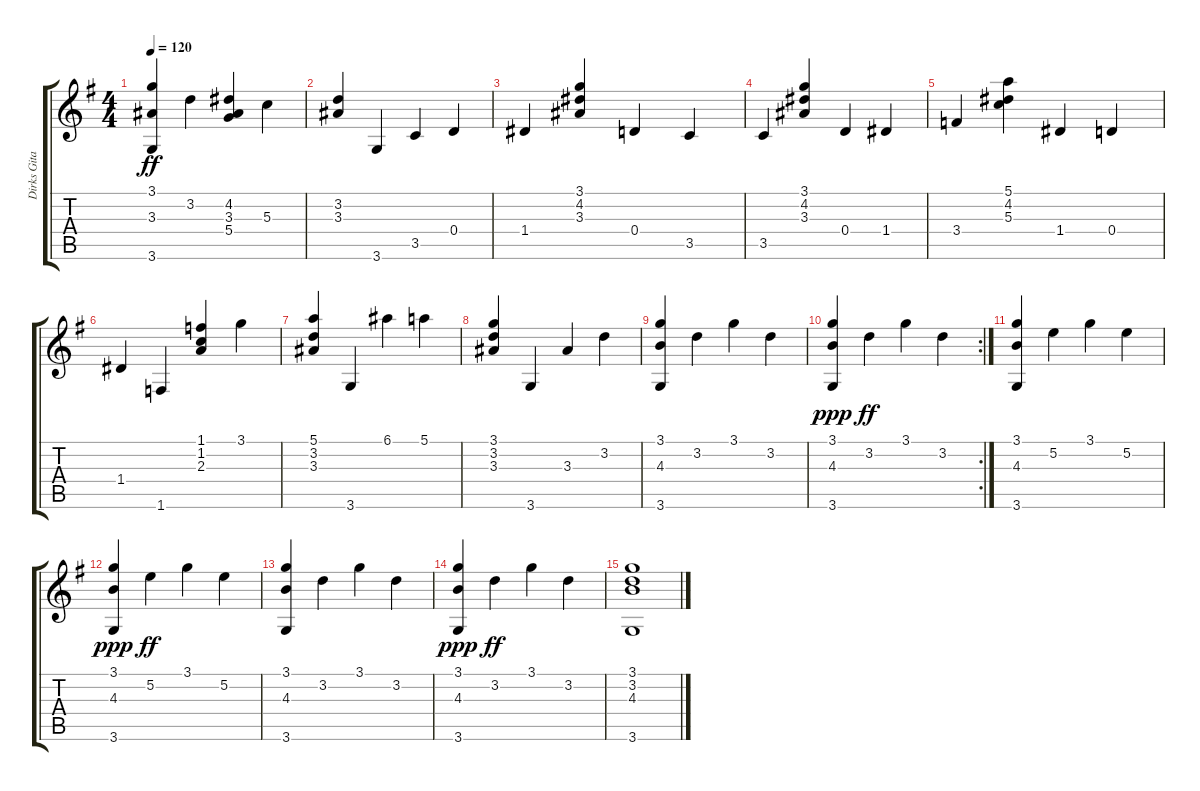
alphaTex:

\track ("Dirks Gitarre" "Dirks Gita") {instrument acousticguitarnylon}
\staff {score tabs}
\tuning (E4 B3 G3 D3 A2 E2) {hide}
\ts (4 4)
\tempo 120
\clef g2
\ks g
(3.1 3.3 3.6).4{dy ff} 3.2.4{beam split} (4.2 3.3 5.4).4{beam Up beam split} 5.3.4 |
(3.2 3.3).4{beam Up beam split} 3.6.4 3.5.4 0.4.4 |
1.4.4{beam split} (3.1 4.2 3.3).4{beam Up beam split} 0.4.4 3.5.4 |
3.5.4{beam split} (3.1 4.2 3.3).4{beam Up beam split} 0.4.4 1.4.4 |
3.4.4 (5.1 4.2 5.3).4 1.4.4 0.4.4 |
1.4.4 1.6.4{beam split} (1.1 1.2 2.3).4{beam Up beam split} 3.1.4 |
(5.1 3.2 3.3).4{beam Up beam split} 3.6.4 6.1.4 5.1.4 |
(3.1 3.2 3.3).4{beam Up beam split} 3.6.4 3.3.4{beam split} 3.2.4{beam Down} |
(3.1 4.3 3.6).4 3.2.4 3.1.4 3.2.4 |
\rc 2
(3.1 4.3 3.6).4{dy ppp} 3.2.4{dy ff} 3.1.4 3.2.4 |
(3.1 4.3 3.6).4 5.2.4 3.1.4 5.2.4 |
(3.1 4.3 3.6).4{dy ppp} 5.2.4{dy ff} 3.1.4 5.2.4 |
(3.1 4.3 3.6).4 3.2.4 3.1.4 3.2.4 |
(3.1 4.3 3.6).4{dy ppp} 3.2.4{dy ff} 3.1.4 3.2.4 |
(3.1 3.2 4.3 3.6).1
